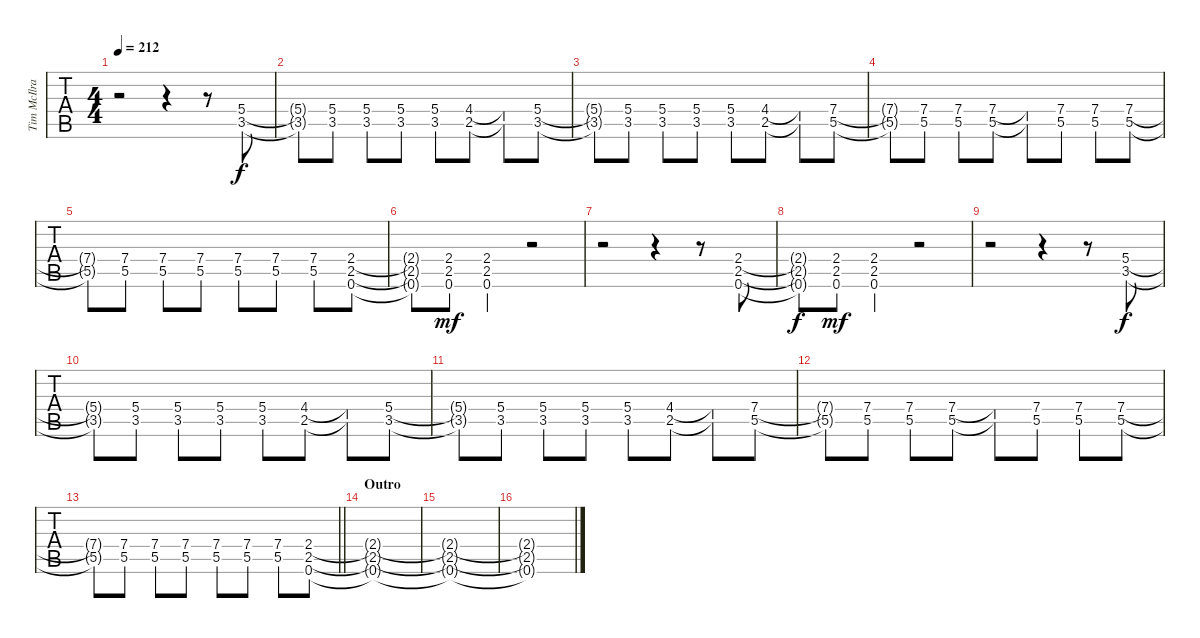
\track ("Tim McIlrath - Guitar One" "Tim McIlra") {instrument distortionguitar}
\staff {tabs}
\tuning (Eb4 Bb3 Gb3 Db3 Ab2 Eb2) {hide}
\ts (4 4)
\tempo 212
\clef g2
\ks c
r.2{dy mf} r.4 r.8 (5.4 3.5).8{dy f} |
(5.4{t} 3.5{t}).8 (5.4 3.5).8 (5.4 3.5).8 (5.4 3.5).8 (5.4 3.5).8 (4.4 2.5).8 (4.4{t} 2.5{t}).8 (5.4 3.5).8 |
(5.4{t} 3.5{t}).8 (5.4 3.5).8 (5.4 3.5).8 (5.4 3.5).8 (5.4 3.5).8 (4.4 2.5).8 (4.4{t} 2.5{t}).8 (7.4 5.5).8 |
(7.4{t} 5.5{t}).8 (7.4 5.5).8 (7.4 5.5).8 (7.4 5.5).8 (7.4{t} 5.5{t}).8 (7.4 5.5).8 (7.4 5.5).8 (7.4 5.5).8 |
(7.4{t} 5.5{t}).8 (7.4 5.5).8 (7.4 5.5).8 (7.4 5.5).8 (7.4 5.5).8 (7.4 5.5).8 (7.4 5.5).8 (2.4 2.5 0.6).8 |
(2.4{t} 2.5{t} 0.6{t}).8 (2.4 2.5 0.6).8{dy mf} (2.4 2.5 0.6).4 r.2 |
r.2 r.4 r.8 (2.4 2.5 0.6).8 |
(2.4{t} 2.5{t} 0.6{t}).8{dy f} (2.4 2.5 0.6).8{dy mf} (2.4 2.5 0.6).4 r.2 |
r.2 r.4 r.8 (5.4 3.5).8{dy f} |
(5.4{t} 3.5{t}).8 (5.4 3.5).8 (5.4 3.5).8 (5.4 3.5).8 (5.4 3.5).8 (4.4 2.5).8 (4.4{t} 2.5{t}).8 (5.4 3.5).8 |
(5.4{t} 3.5{t}).8 (5.4 3.5).8 (5.4 3.5).8 (5.4 3.5).8 (5.4 3.5).8 (4.4 2.5).8 (4.4{t} 2.5{t}).8 (7.4 5.5).8 |
(7.4{t} 5.5{t}).8 (7.4 5.5).8 (7.4 5.5).8 (7.4 5.5).8 (7.4{t} 5.5{t}).8 (7.4 5.5).8 (7.4 5.5).8 (7.4 5.5).8 |
\barLineRight lightlight
(7.4{t} 5.5{t}).8 (7.4 5.5).8 (7.4 5.5).8 (7.4 5.5).8 (7.4 5.5).8 (7.4 5.5).8 (7.4 5.5).8 (2.4 2.5 0.6).8 |
\section ("" "Outro")
(2.4{t} 2.5{t} 0.6{t}).1 |
(2.4{t} 2.5{t} 0.6{t}).1{volume 0} |
(2.4{t} 2.5{t} 0.6{t}).1
